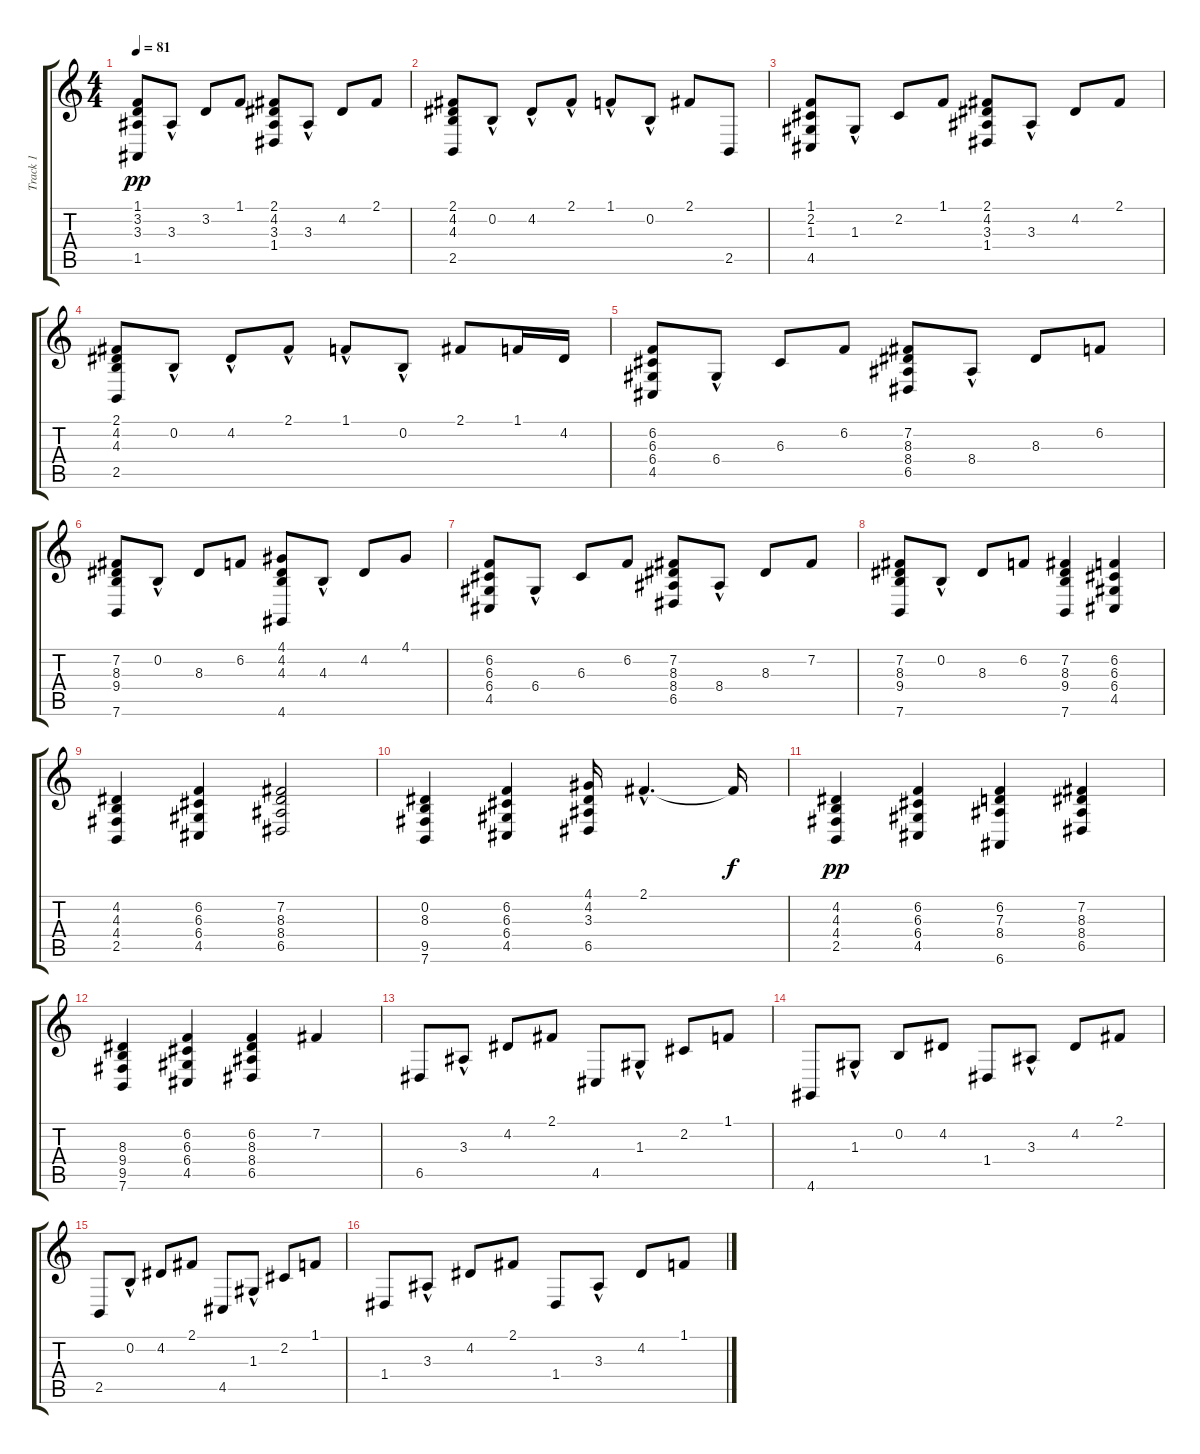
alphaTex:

\track ("Track 1" "Track 1") {instrument electricpiano2}
\staff {score tabs}
\tuning (E4 B3 G3 D3 A2 E2) {hide}
\ts (4 4)
\tempo 81
\clef g2
\ks c
(1.1 3.2 3.3 1.5).8{dy pp instrument electricpiano2} 3.3{hac}.8 3.2.8 1.1.8 (2.1 4.2 3.3 1.4).8 3.3{hac}.8 4.2.8 2.1.8 |
(2.1 4.2 4.3 2.5).8 0.2{hac}.8 4.2{hac}.8 2.1{hac}.8 1.1{hac}.8 0.2{hac}.8 2.1.8 2.5.8 |
(1.1 2.2 1.3 4.5).8 1.3{hac}.8 2.2.8 1.1.8 (2.1 4.2 3.3 1.4).8 3.3{hac}.8 4.2.8 2.1.8 |
(2.1 4.2 4.3 2.5).8 0.2{hac}.8 4.2{hac}.8 2.1{hac}.8 1.1{hac}.8 0.2{hac}.8 2.1.8 1.1.16 4.2.16 |
(6.2 6.3 6.4 4.5).8 6.4{hac}.8 6.3.8 6.2.8 (7.2 8.3 8.4 6.5).8 8.4{hac}.8 8.3.8 6.2.8 |
(7.2 8.3 9.4 7.6).8 0.2{hac}.8 8.3.8 6.2.8 (4.1 4.2 4.3 4.6).8 4.3{hac}.8 4.2.8 4.1.8 |
(6.2 6.3 6.4 4.5).8 6.4{hac}.8 6.3.8 6.2.8 (7.2 8.3 8.4 6.5).8 8.4{hac}.8 8.3.8 7.2.8 |
(7.2 8.3 9.4 7.6).8 0.2{hac}.8 8.3.8 6.2.8 (7.2 8.3 9.4 7.6).4 (6.2 6.3 6.4 4.5).4 |
(4.2 4.3 4.4 2.5).4 (6.2 6.3 6.4 4.5).4 (7.2 8.3 8.4 6.5).2 |
(0.2 8.3 9.5 7.6).4 (6.2 6.3 6.4 4.5).4 (4.1 4.2 3.3 6.5).16 2.1{hac}.4{d} 2.1{t}.16{dy f} |
(4.2 4.3 4.4 2.5).4{dy pp} (6.2 6.3 6.4 4.5).4 (6.2 7.3 8.4 6.6).4 (7.2 8.3 8.4 6.5).4 |
(8.3 9.4 9.5 7.6).4 (6.2 6.3 6.4 4.5).4 (6.2 8.3 8.4 6.5).4 7.2.4 |
6.5.8{instrument electricpiano2} 3.3{hac}.8 4.2.8 2.1.8 4.5.8 1.3{hac}.8 2.2.8 1.1.8 |
4.6.8 1.3{hac}.8 0.2.8 4.2.8 1.4.8 3.3{hac}.8 4.2.8 2.1.8 |
2.5.8 0.2{hac}.8 4.2.8 2.1.8 4.5.8 1.3{hac}.8 2.2.8 1.1.8 |
1.4.8 3.3{hac}.8 4.2.8 2.1.8 1.4.8 3.3{hac}.8 4.2.8 1.1.8
